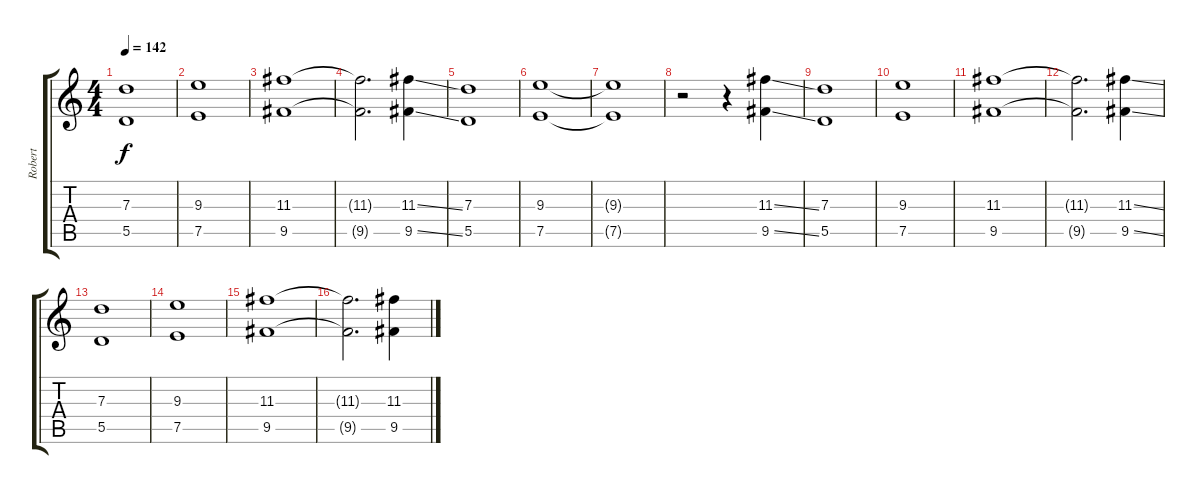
\track ("Robert" "Robert") {instrument electricguitarclean}
\staff {score tabs}
\tuning (E4 B3 G3 D3 A2 E2) {hide}
\ts (4 4)
\tempo 142
\clef g2
\ks c
(7.3 5.5).1{dy f} |
(9.3 7.5).1 |
(11.3 9.5).1 |
(11.3{t} 9.5{t}).2{d} (11.3{ss} 9.5{ss}).4 |
(7.3 5.5).1 |
(9.3 7.5).1 |
(9.3{t} 7.5{t}).1 |
r.2 r.4 (11.3{ss} 9.5{ss}).4 |
(7.3 5.5).1 |
(9.3 7.5).1 |
(11.3 9.5).1 |
(11.3{t} 9.5{t}).2{d} (11.3{ss} 9.5{ss}).4 |
(7.3 5.5).1 |
(9.3 7.5).1 |
(11.3 9.5).1 |
(11.3{t} 9.5{t}).2{d} (11.3{ss} 9.5{ss}).4
